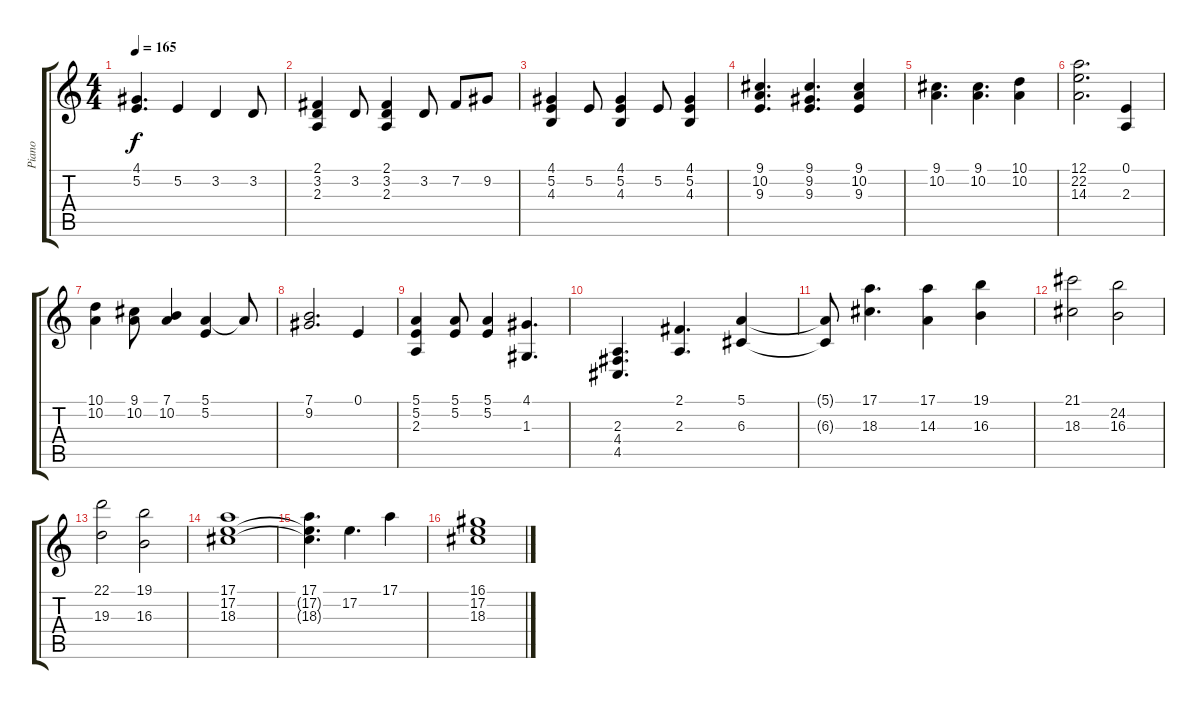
\track ("Piano" "Piano") {instrument acousticgrandpiano}
\staff {score tabs}
\tuning (E4 B3 G3 D3 A2 E2) {hide}
\ts (4 4)
\tempo 165
\clef g2
\ks c
(4.1 5.2).4{d dy f} 5.2.4 3.2.4 3.2.8 |
(2.1 3.2 2.3).4 3.2.8 (2.1 3.2 2.3).4 3.2.8 7.2.8 9.2.8 |
(4.1 5.2 4.3).4 5.2.8 (4.1 5.2 4.3).4 5.2.8 (4.1 5.2 4.3).4 |
(9.1 10.2 9.3).4{d} (9.1 9.2 9.3).4{d} (9.1 10.2 9.3).4 |
(9.1 10.2).4{d} (9.1 10.2).4{d} (10.1 10.2).4 |
(12.1 22.2 14.3).2{d} (0.1 2.3).4 |
(10.1 10.2).4 (9.1 10.2).8 (7.1 10.2).4 (5.1 5.2).4 5.1{t}.8 |
(7.1 9.2).2{d} 0.1.4 |
(5.1 5.2 2.3).4 (5.1 5.2).8 (5.1 5.2).4 (4.1 1.3).4{d} |
(2.3 4.4 4.5).4{d} (2.1 2.3).4{d} (5.1 6.3).4 |
(5.1{t} 6.3{t}).8 (17.1 18.3).4{d} (17.1 14.3).4 (19.1 16.3).4 |
(21.1 18.3).2 (24.2 16.3).2 |
(22.1 19.3).2 (19.1 16.3).2 |
(17.1 17.2 18.3).1 |
(17.1 17.2{t} 18.3{t}).4{d} 17.2.4{d} 17.1.4 |
(16.1 17.2 18.3).1
